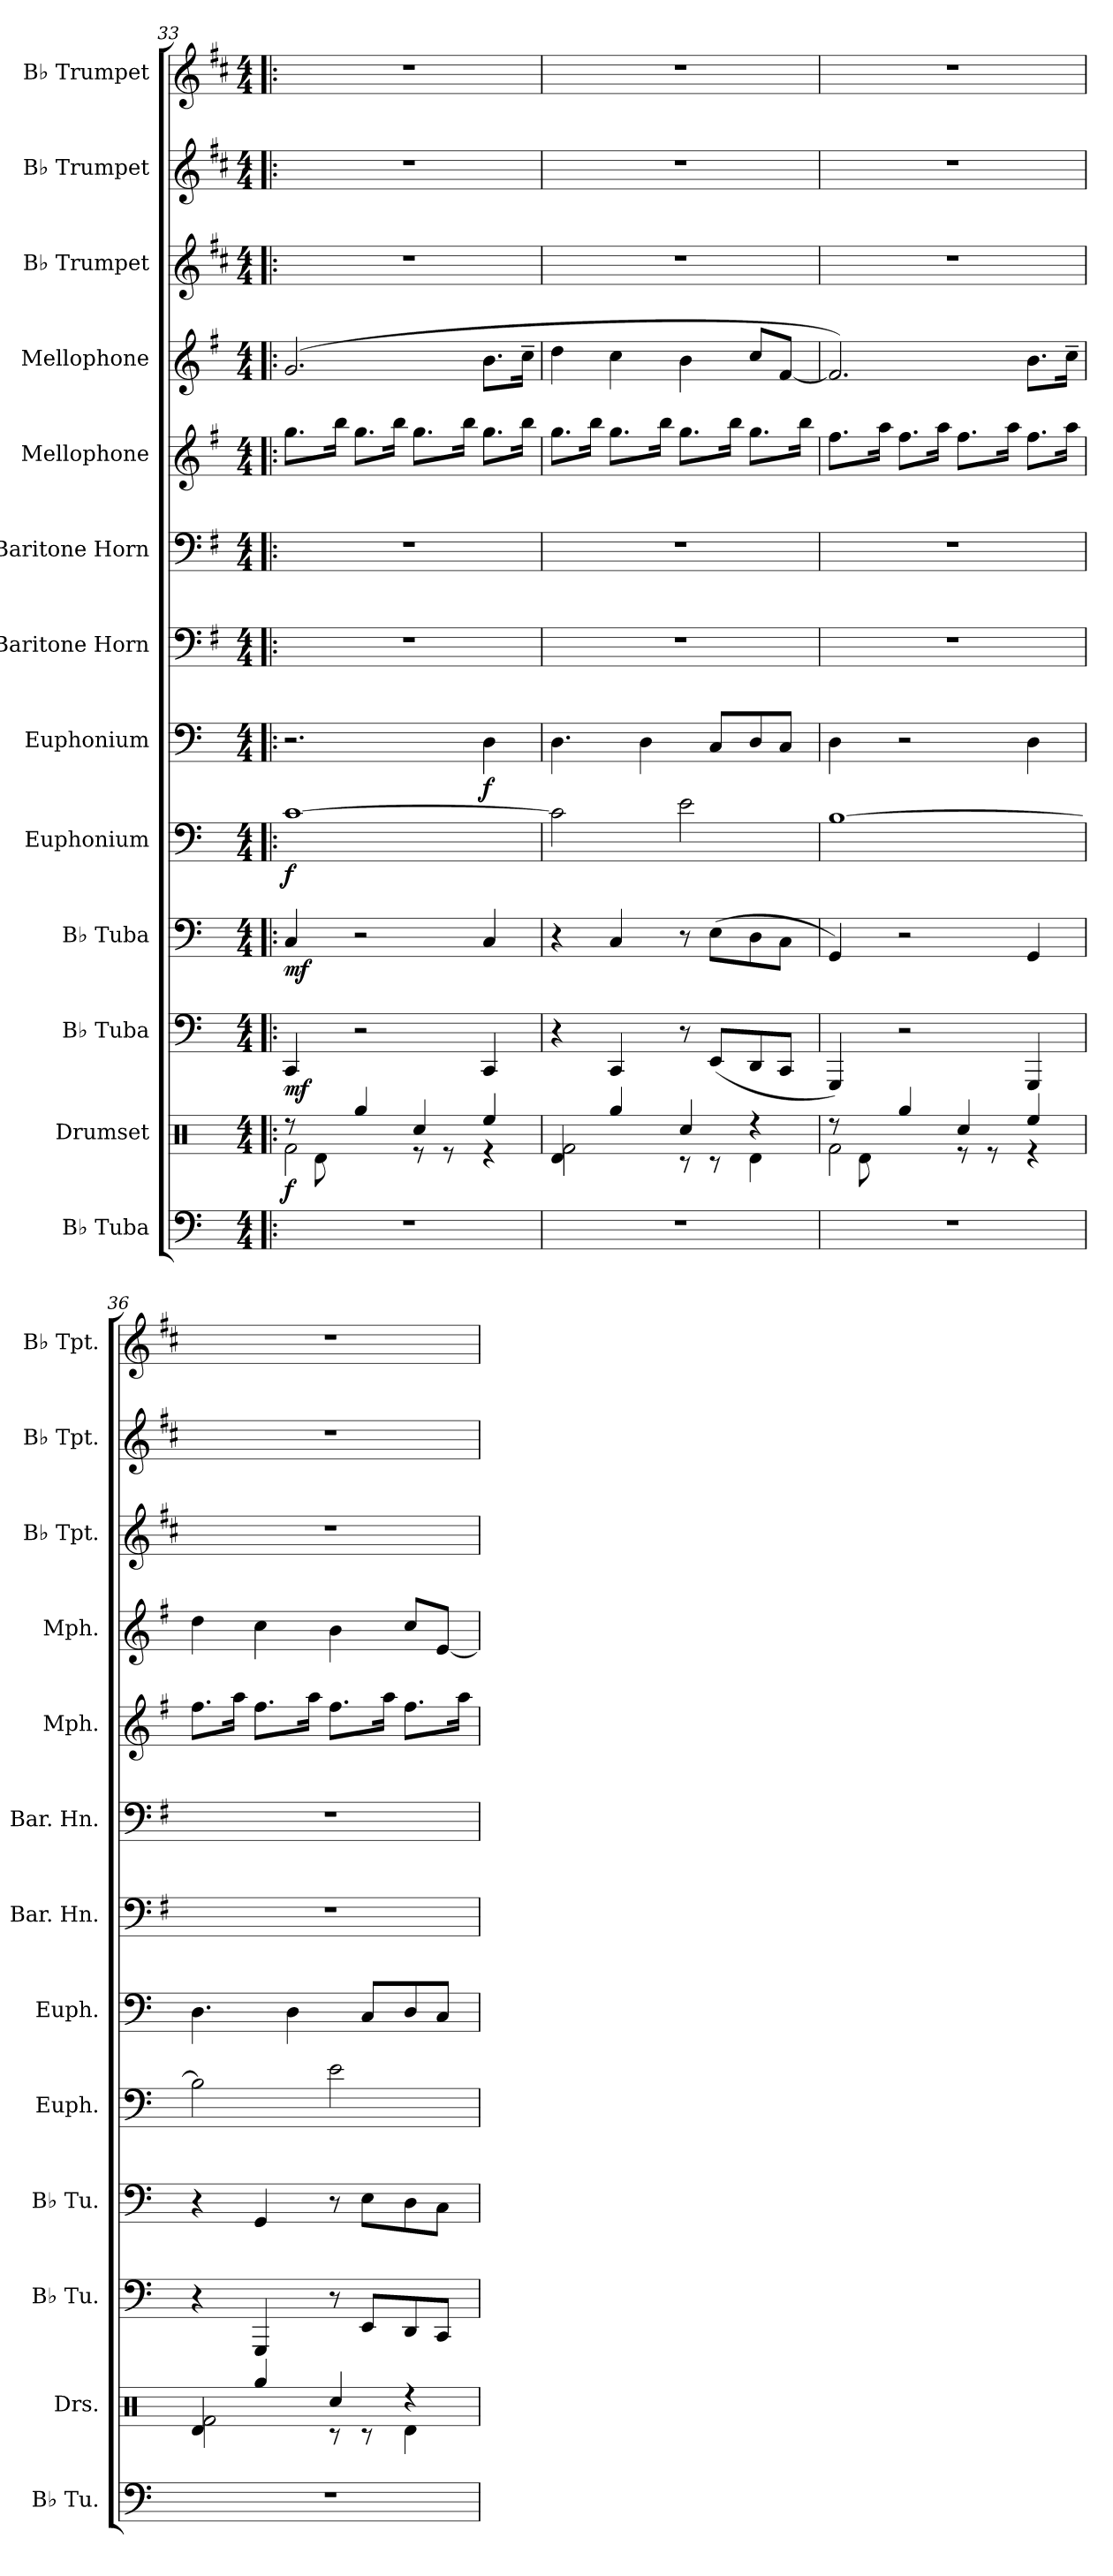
**kern	**kern	**dynam	**kern	**dynam	**kern	**dynam	**kern	**dynam	**kern	**dynam	**kern	**kern	**kern	**kern	**kern	**kern	**kern
*part13	*part12	*part12	*part11	*part11	*part10	*part10	*part9	*part9	*part8	*part8	*part7	*part6	*part5	*part4	*part3	*part2	*part1
*staff13	*staff12	*staff12	*staff11	*staff11	*staff10	*staff10	*staff9	*staff9	*staff8	*staff8	*staff7	*staff6	*staff5	*staff4	*staff3	*staff2	*staff1
*I"B♭ Tuba	*I"Drumset	*	*I"B♭ Tuba	*	*I"B♭ Tuba	*	*I"Euphonium	*	*I"Euphonium	*	*I"Baritone Horn	*I"Baritone Horn	*I"Mellophone	*I"Mellophone	*I"B♭ Trumpet	*I"B♭ Trumpet	*I"B♭ Trumpet
*I'B♭ Tu.	*I'Drs.	*	*I'B♭ Tu.	*	*I'B♭ Tu.	*	*I'Euph.	*	*I'Euph.	*	*I'Bar. Hn.	*I'Bar. Hn.	*I'Mph.	*I'Mph.	*I'B♭ Tpt.	*I'B♭ Tpt.	*I'B♭ Tpt.
*clefF4	*clefX	*	*clefF4	*	*clefF4	*	*clefF4	*	*clefF4	*	*clefF4	*clefF4	*clefG2	*clefG2	*clefG2	*clefG2	*clefG2
*	*	*	*	*	*	*	*	*	*	*	*ITrd4c7	*ITrd4c7	*ITrd4c7	*ITrd4c7	*ITrd1c2	*ITrd1c2	*ITrd1c2
*k[]	*k[]	*	*k[]	*	*k[]	*	*k[]	*	*k[]	*	*k[]	*k[]	*k[]	*k[]	*k[]	*k[]	*k[]
*M4/4	*M4/4	*	*M4/4	*	*M4/4	*	*M4/4	*	*M4/4	*	*M4/4	*M4/4	*M4/4	*M4/4	*M4/4	*M4/4	*M4/4
=33!|:	=33!|:	=33!|:	=33!|:	=33!|:	=33!|:	=33!|:	=33!|:	=33!|:	=33!|:	=33!|:	=33!|:	=33!|:	=33!|:	=33!|:	=33!|:	=33!|:	=33!|:
*	*^	*	*	*	*	*	*	*	*	*	*	*	*	*	*	*	*
!	!	!	!LO:DY:b	!	!LO:DY:b	!	!LO:DY:b	!	!LO:DY:b	!	!	!	!	!	!	!	!	!
1r	8r	2Rf\	f	4CC/	mf	4C/	mf	[1c	f	2.r	.	1r	1r	8.cc\L	(2.c/	1r	1r	1r
.	8Rd\	.	.	.	.	.	.	.	.	.	.	.	.	.	.	.	.	.
.	.	.	.	.	.	.	.	.	.	.	.	.	.	16ee\Jk	.	.	.	.
.	4Rgg/	.	.	2r	.	2r	.	.	.	.	.	.	.	8.cc\L	.	.	.	.
.	.	.	.	.	.	.	.	.	.	.	.	.	.	16ee\Jk	.	.	.	.
.	4Rcc/	8r	.	.	.	.	.	.	.	.	.	.	.	8.cc\L	.	.	.	.
.	.	8r	.	.	.	.	.	.	.	.	.	.	.	.	.	.	.	.
.	.	.	.	.	.	.	.	.	.	.	.	.	.	16ee\Jk	.	.	.	.
!	!	!	!	!	!	!	!	!	!	!	!LO:DY:b	!	!	!	!	!	!	!
.	4Ree/	4r	.	4CC/	.	4C/	.	.	.	4D\	f	.	.	8.cc\L	8.e\L	.	.	.
.	.	.	.	.	.	.	.	.	.	.	.	.	.	16ee\Jk	16f~\Jk	.	.	.
=34	=34	=34	=34	=34	=34	=34	=34	=34	=34	=34	=34	=34	=34	=34	=34	=34	=34	=34
1r	4Rd/	2Rf\	.	4r	.	4r	.	2c\]	.	4.D\	.	1r	1r	8.cc\L	4g\	1r	1r	1r
.	.	.	.	.	.	.	.	.	.	.	.	.	.	16ee\Jk	.	.	.	.
.	4Rgg/	.	.	4CC/	.	4C/	.	.	.	.	.	.	.	8.cc\L	4f\	.	.	.
.	.	.	.	.	.	.	.	.	.	4D\	.	.	.	.	.	.	.	.
.	.	.	.	.	.	.	.	.	.	.	.	.	.	16ee\Jk	.	.	.	.
.	4Rcc/	8r	.	8r	.	8r	.	2e\	.	.	.	.	.	8.cc\L	4e\	.	.	.
.	.	8r	.	(8EE/L	.	(8E\L	.	.	.	8C/L	.	.	.	.	.	.	.	.
.	.	.	.	.	.	.	.	.	.	.	.	.	.	16ee\Jk	.	.	.	.
.	4r	4Rd\	.	8DD/	.	8D\	.	.	.	8D/	.	.	.	8.cc\L	8f/L	.	.	.
.	.	.	.	8CC/J	.	8C\J	.	.	.	8C/J	.	.	.	.	[8B/J	.	.	.
.	.	.	.	.	.	.	.	.	.	.	.	.	.	16ee\Jk	.	.	.	.
!!LO:PB:g=z
=35	=35	=35	=35	=35	=35	=35	=35	=35	=35	=35	=35	=35	=35	=35	=35	=35	=35	=35
1r	8r	2Rf\	.	4GGG/)	.	4GG/)	.	[1B	.	4D\	.	1r	1r	8.b\L	2.B/])	1r	1r	1r
.	8Rd\	.	.	.	.	.	.	.	.	.	.	.	.	.	.	.	.	.
.	.	.	.	.	.	.	.	.	.	.	.	.	.	16dd\Jk	.	.	.	.
.	4Rgg/	.	.	2r	.	2r	.	.	.	2r	.	.	.	8.b\L	.	.	.	.
.	.	.	.	.	.	.	.	.	.	.	.	.	.	16dd\Jk	.	.	.	.
.	4Rcc/	8r	.	.	.	.	.	.	.	.	.	.	.	8.b\L	.	.	.	.
.	.	8r	.	.	.	.	.	.	.	.	.	.	.	.	.	.	.	.
.	.	.	.	.	.	.	.	.	.	.	.	.	.	16dd\Jk	.	.	.	.
.	4Ree/	4r	.	4GGG/	.	4GG/	.	.	.	4D\	.	.	.	8.b\L	8.e\L	.	.	.
.	.	.	.	.	.	.	.	.	.	.	.	.	.	16dd\Jk	16f~\Jk	.	.	.
=36	=36	=36	=36	=36	=36	=36	=36	=36	=36	=36	=36	=36	=36	=36	=36	=36	=36	=36
1r	4Rd/	2Rf\	.	4r	.	4r	.	2B\]	.	4.D\	.	1r	1r	8.b\L	4g\	1r	1r	1r
.	.	.	.	.	.	.	.	.	.	.	.	.	.	16dd\Jk	.	.	.	.
.	4Rgg/	.	.	4GGG/	.	4GG/	.	.	.	.	.	.	.	8.b\L	4f\	.	.	.
.	.	.	.	.	.	.	.	.	.	4D\	.	.	.	.	.	.	.	.
.	.	.	.	.	.	.	.	.	.	.	.	.	.	16dd\Jk	.	.	.	.
.	4Rcc/	8r	.	8r	.	8r	.	2e\	.	.	.	.	.	8.b\L	4e\	.	.	.
.	.	8r	.	8EE/L	.	8E\L	.	.	.	8C/L	.	.	.	.	.	.	.	.
.	.	.	.	.	.	.	.	.	.	.	.	.	.	16dd\Jk	.	.	.	.
.	4r	4Rd\	.	8DD/	.	8D\	.	.	.	8D/	.	.	.	8.b\L	8f/L	.	.	.
.	.	.	.	8CC/J	.	8C\J	.	.	.	8C/J	.	.	.	.	[8A/J	.	.	.
.	.	.	.	.	.	.	.	.	.	.	.	.	.	16dd\Jk	.	.	.	.
*	*v	*v	*	*	*	*	*	*	*	*	*	*	*	*	*	*	*	*
=	=	=	=	=	=	=	=	=	=	=	=	=	=	=	=	=	=
*-	*-	*-	*-	*-	*-	*-	*-	*-	*-	*-	*-	*-	*-	*-	*-	*-	*-
